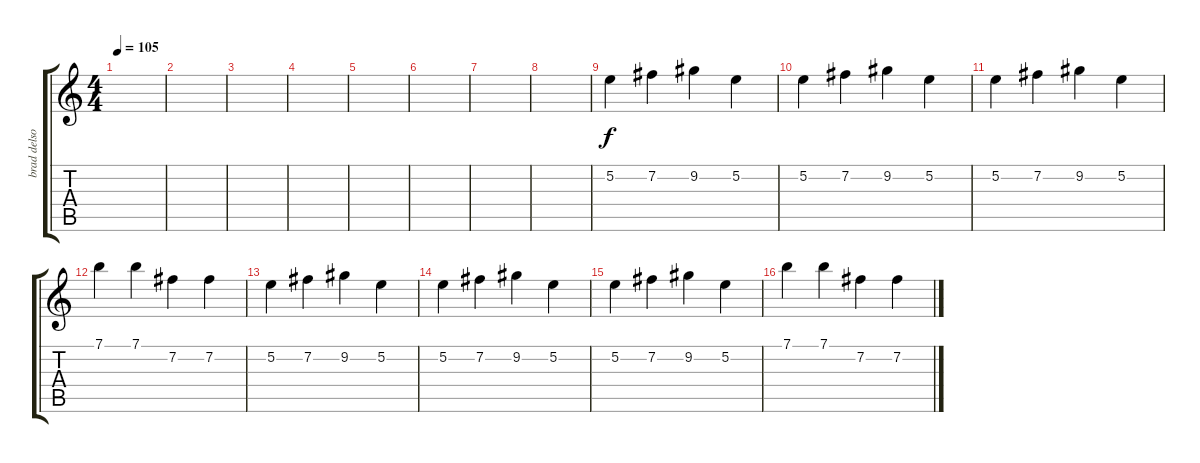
\track ("brad delson" "brad delso") {instrument electricguitarmuted}
\staff {score tabs}
\tuning (E4 B3 G3 D3 A2 E2) {hide}
\ts (4 4)
\tempo 105
\clef g2
\ks c
|
|
|
|
|
|
|
|
5.2.4 7.2.4 9.2.4 5.2.4 |
5.2.4 7.2.4 9.2.4 5.2.4 |
5.2.4 7.2.4 9.2.4 5.2.4 |
7.1.4 7.1.4 7.2.4 7.2.4 |
5.2.4 7.2.4 9.2.4 5.2.4 |
5.2.4 7.2.4 9.2.4 5.2.4 |
5.2.4 7.2.4 9.2.4 5.2.4 |
7.1.4 7.1.4 7.2.4 7.2.4
